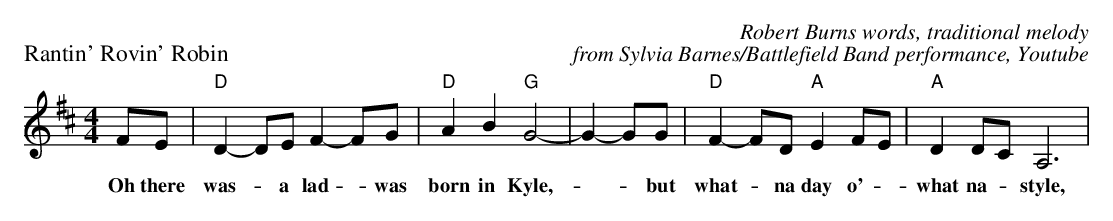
X:1
P: Rantin' Rovin' Robin
C: Robert Burns words, traditional melody
C: from Sylvia Barnes/Battlefield Band performance, Youtube
M: 4/4
K: D
L: 1/8
FE|"D"D2-DE F2-FG|"D"A2 B2 "G"G4-|G2-GG |"D"F2-FD "A"E2 FE|"A"D2 DC A,6|
w:Oh there was - a lad - was born in Kyle, - - but what - na day o' - what na - style,
